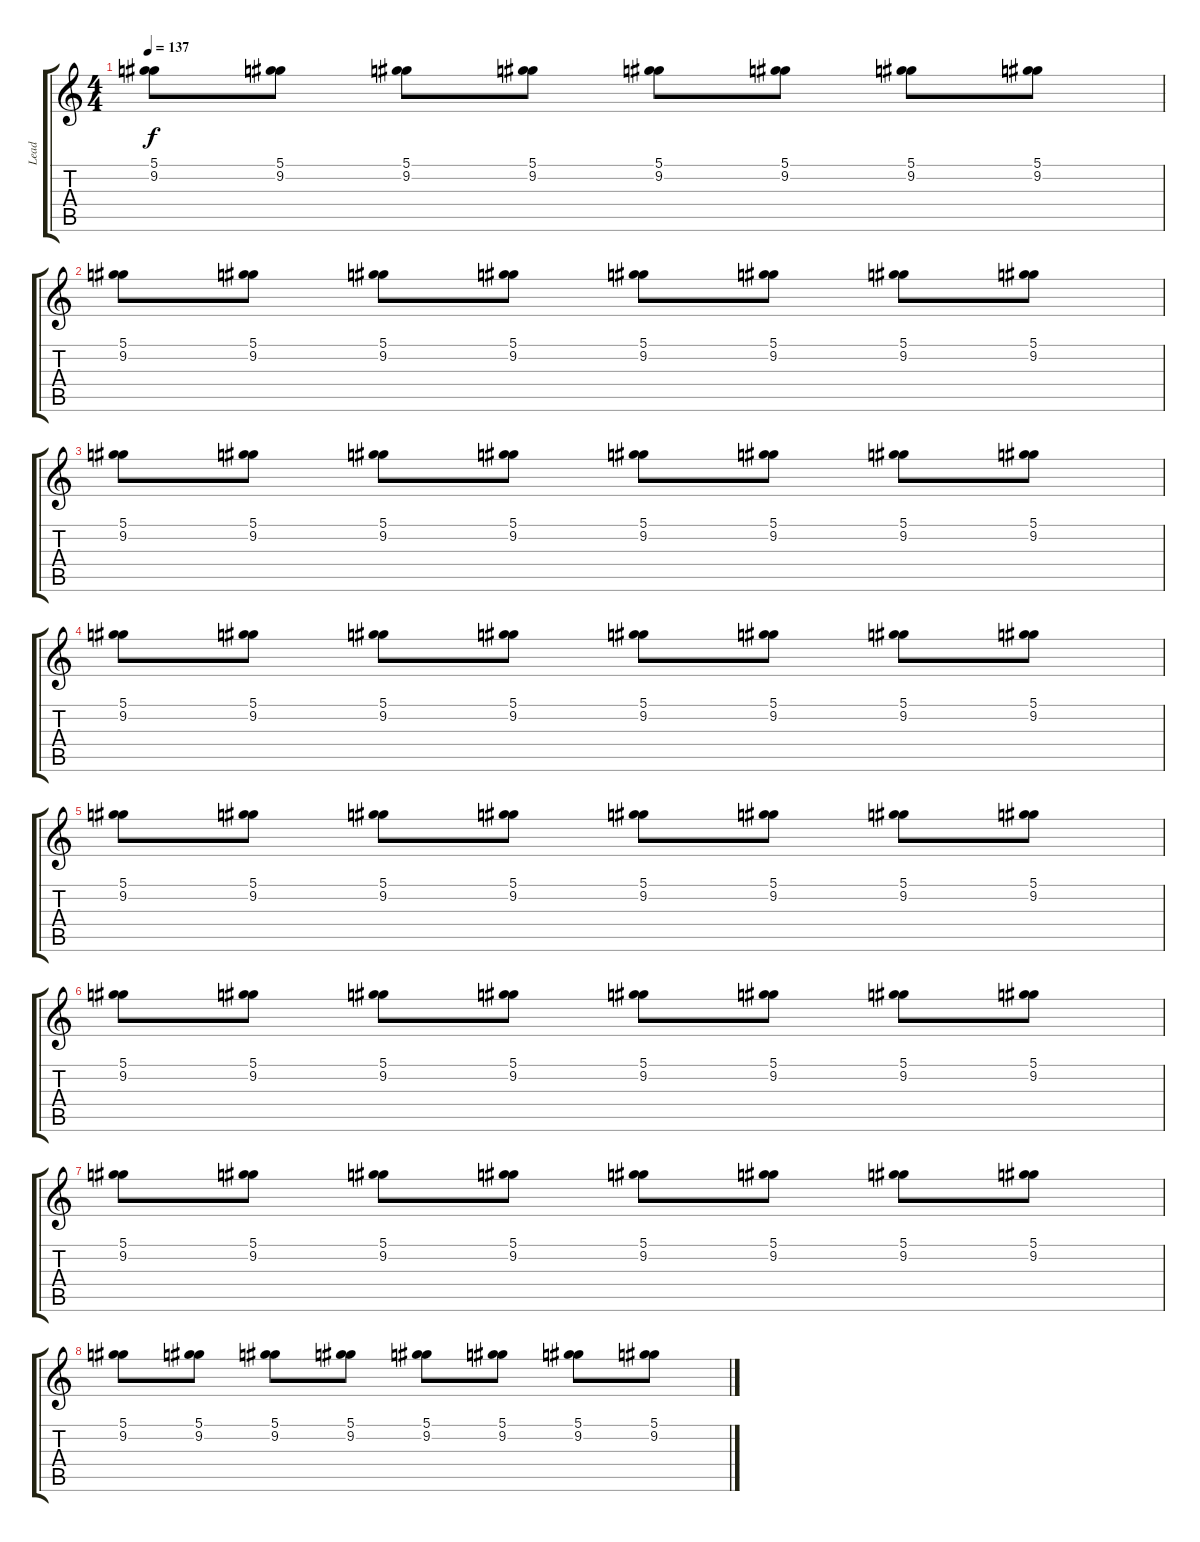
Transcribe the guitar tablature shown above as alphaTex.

\track ("Lead" "Lead") {instrument distortionguitar}
\staff {score tabs}
\tuning (Eb4 Bb3 Gb3 Db3 Ab2 Db2) {hide}
\ts (4 4)
\tempo 137
\clef g2
\ks c
(5.1 9.2).8{dy f volume 10} (5.1 9.2).8 (5.1 9.2).8 (5.1 9.2).8 (5.1 9.2).8 (5.1 9.2).8 (5.1 9.2).8 (5.1 9.2).8 |
(5.1 9.2).8 (5.1 9.2).8 (5.1 9.2).8 (5.1 9.2).8 (5.1 9.2).8 (5.1 9.2).8 (5.1 9.2).8 (5.1 9.2).8 |
(5.1 9.2).8 (5.1 9.2).8 (5.1 9.2).8 (5.1 9.2).8 (5.1 9.2).8 (5.1 9.2).8 (5.1 9.2).8 (5.1 9.2).8 |
(5.1 9.2).8 (5.1 9.2).8 (5.1 9.2).8 (5.1 9.2).8 (5.1 9.2).8 (5.1 9.2).8 (5.1 9.2).8 (5.1 9.2).8 |
(5.1 9.2).8 (5.1 9.2).8 (5.1 9.2).8 (5.1 9.2).8 (5.1 9.2).8 (5.1 9.2).8 (5.1 9.2).8 (5.1 9.2).8 |
(5.1 9.2).8 (5.1 9.2).8 (5.1 9.2).8 (5.1 9.2).8 (5.1 9.2).8 (5.1 9.2).8 (5.1 9.2).8 (5.1 9.2).8 |
(5.1 9.2).8 (5.1 9.2).8 (5.1 9.2).8 (5.1 9.2).8 (5.1 9.2).8 (5.1 9.2).8 (5.1 9.2).8 (5.1 9.2).8 |
(5.1 9.2).8 (5.1 9.2).8 (5.1 9.2).8 (5.1 9.2).8 (5.1 9.2).8 (5.1 9.2).8 (5.1 9.2).8 (5.1 9.2).8
